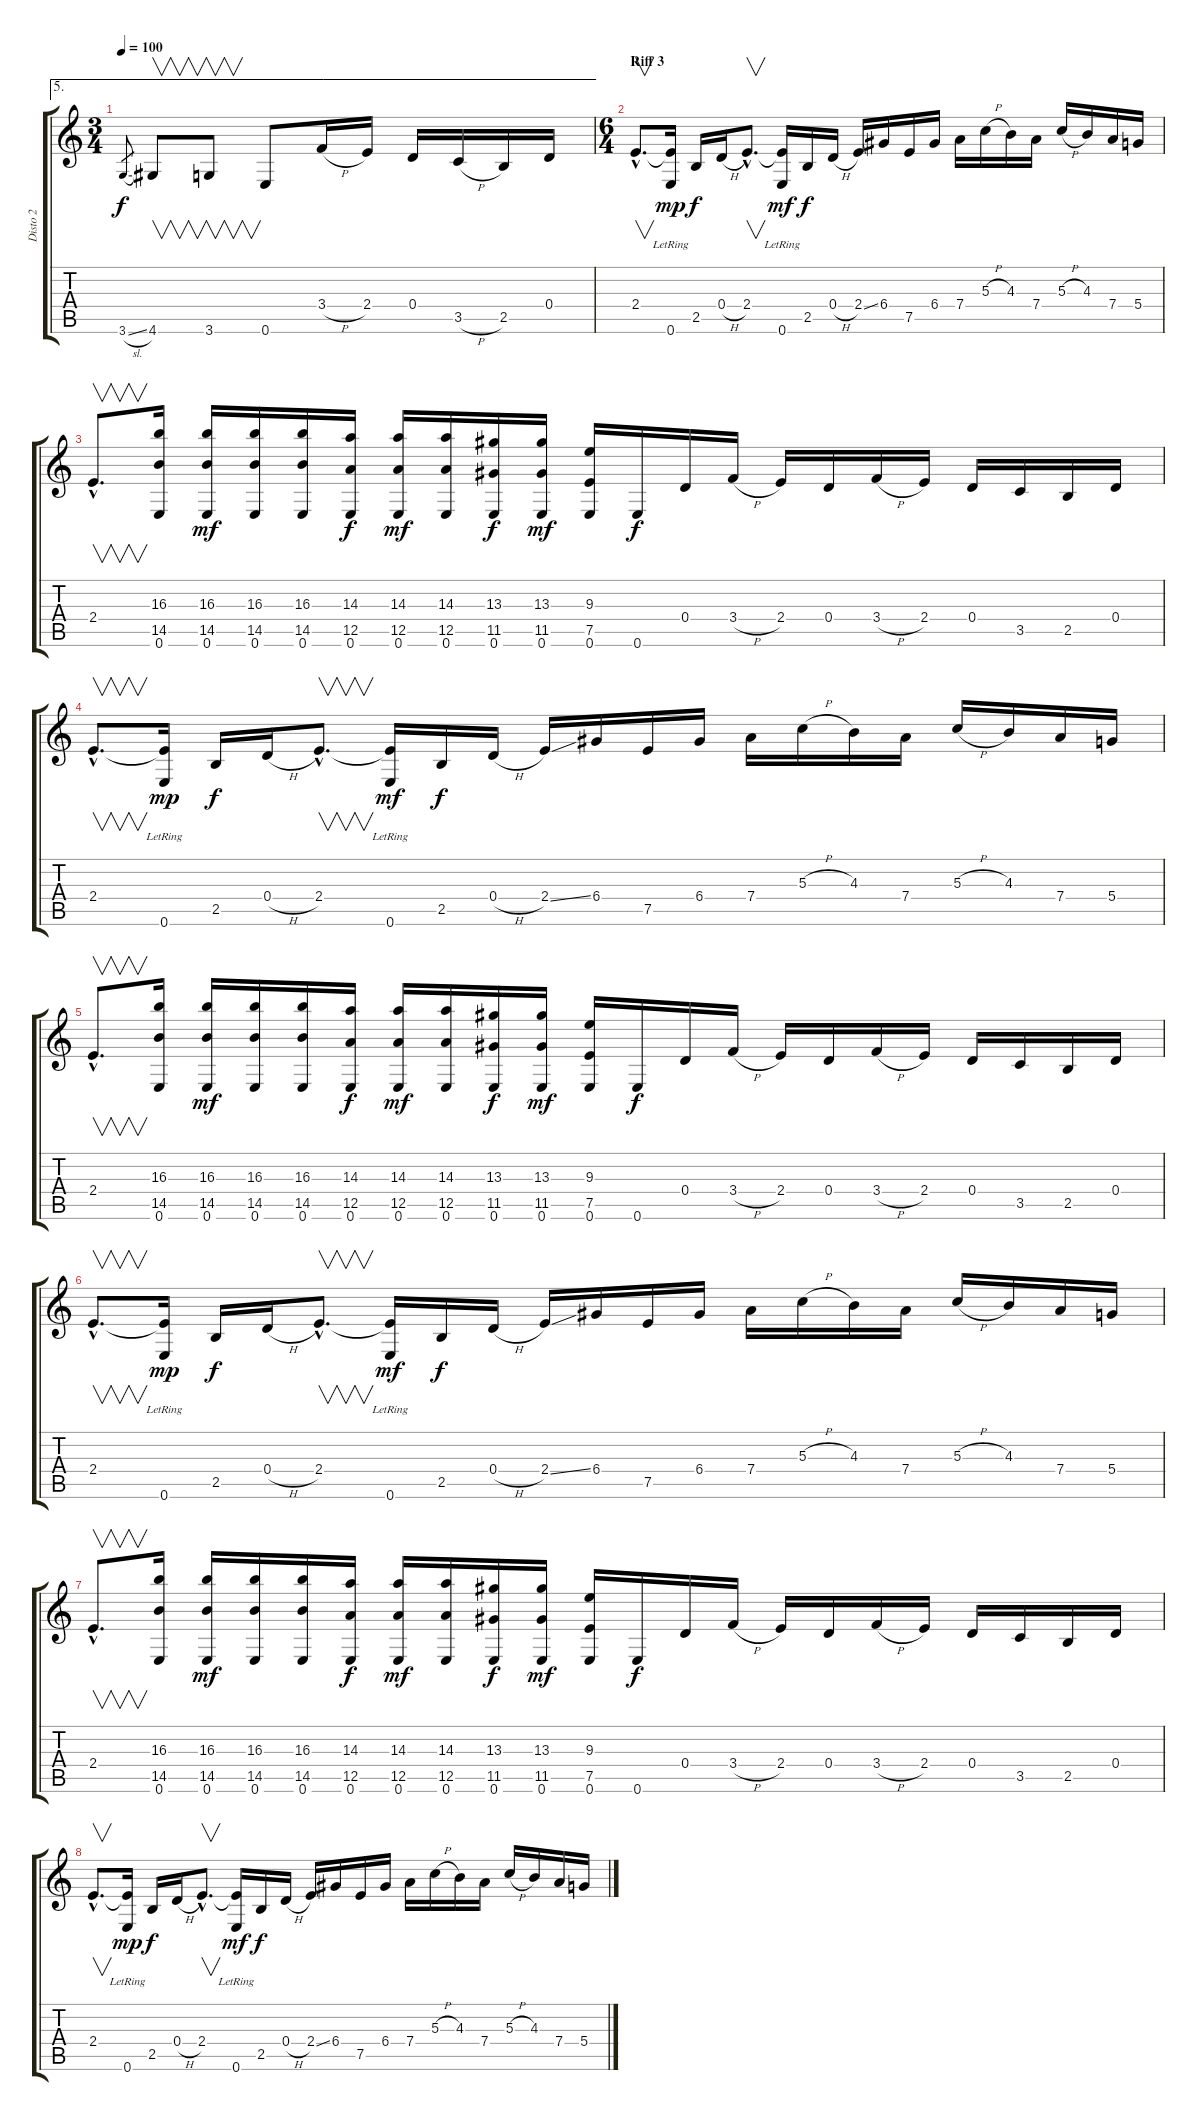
\track ("Disto 2" "Disto 2") {instrument distortionguitar}
\staff {score tabs}
\tuning (E4 B3 G3 D3 A2 E2) {hide}
\ae 5
\ts (3 4)
\tempo 100
\clef g2
\ks c
3.6{sl}.8{gr dy f} 4.6.8{v} 3.6.8{v} 0.6.8 3.4{h}.16 2.4.16 0.4.16 3.5{h}.16 2.5.16 0.4.16 |
\ts (6 4)
\section ("" "Riff 3")
2.4{hac}.8{v d volume 16} (2.4{t} 0.6{lr}).16{dy mp} 2.5.16{dy f} 0.4{h}.16 2.4{hac}.8{v d} (2.4{t} 0.6{lr}).16{dy mf} 2.5.16{dy f} 0.4{h}.16 2.4{ss}.16 6.4.16 7.5.16 6.4.16 7.4.16 5.3{h}.16 4.3.16 7.4.16 5.3{h}.16 4.3.16 7.4.16 5.4.16 |
2.4{hac}.8{v d} (16.3 14.5 0.6).16 (16.3 14.5 0.6).16{dy mf} (16.3 14.5 0.6).16 (16.3 14.5 0.6).16 (14.3 12.5 0.6).16{dy f} (14.3 12.5 0.6).16{dy mf} (14.3 12.5 0.6).16 (13.3 11.5 0.6).16{dy f} (13.3 11.5 0.6).16{dy mf} (9.3 7.5 0.6).16 0.6.16{dy f} 0.4.16 3.4{h}.16 2.4.16 0.4.16 3.4{h}.16 2.4.16 0.4.16 3.5.16 2.5.16 0.4.16 |
2.4{hac}.8{v d volume 16} (2.4{t} 0.6{lr}).16{dy mp} 2.5.16{dy f} 0.4{h}.16 2.4{hac}.8{v d} (2.4{t} 0.6{lr}).16{dy mf} 2.5.16{dy f} 0.4{h}.16 2.4{ss}.16 6.4.16 7.5.16 6.4.16 7.4.16 5.3{h}.16 4.3.16 7.4.16 5.3{h}.16 4.3.16 7.4.16 5.4.16 |
2.4{hac}.8{v d} (16.3 14.5 0.6).16 (16.3 14.5 0.6).16{dy mf} (16.3 14.5 0.6).16 (16.3 14.5 0.6).16 (14.3 12.5 0.6).16{dy f} (14.3 12.5 0.6).16{dy mf} (14.3 12.5 0.6).16 (13.3 11.5 0.6).16{dy f} (13.3 11.5 0.6).16{dy mf} (9.3 7.5 0.6).16 0.6.16{dy f} 0.4.16 3.4{h}.16 2.4.16 0.4.16 3.4{h}.16 2.4.16 0.4.16 3.5.16 2.5.16 0.4.16 |
2.4{hac}.8{v d volume 16} (2.4{t} 0.6{lr}).16{dy mp} 2.5.16{dy f} 0.4{h}.16 2.4{hac}.8{v d} (2.4{t} 0.6{lr}).16{dy mf} 2.5.16{dy f} 0.4{h}.16 2.4{ss}.16 6.4.16 7.5.16 6.4.16 7.4.16 5.3{h}.16 4.3.16 7.4.16 5.3{h}.16 4.3.16 7.4.16 5.4.16 |
2.4{hac}.8{v d} (16.3 14.5 0.6).16 (16.3 14.5 0.6).16{dy mf} (16.3 14.5 0.6).16 (16.3 14.5 0.6).16 (14.3 12.5 0.6).16{dy f} (14.3 12.5 0.6).16{dy mf} (14.3 12.5 0.6).16 (13.3 11.5 0.6).16{dy f} (13.3 11.5 0.6).16{dy mf} (9.3 7.5 0.6).16 0.6.16{dy f} 0.4.16 3.4{h}.16 2.4.16 0.4.16 3.4{h}.16 2.4.16 0.4.16 3.5.16 2.5.16 0.4.16 |
2.4{hac}.8{v d volume 16} (2.4{t} 0.6{lr}).16{dy mp} 2.5.16{dy f} 0.4{h}.16 2.4{hac}.8{v d} (2.4{t} 0.6{lr}).16{dy mf} 2.5.16{dy f} 0.4{h}.16 2.4{ss}.16 6.4.16 7.5.16 6.4.16 7.4.16 5.3{h}.16 4.3.16 7.4.16 5.3{h}.16 4.3.16 7.4.16 5.4.16
